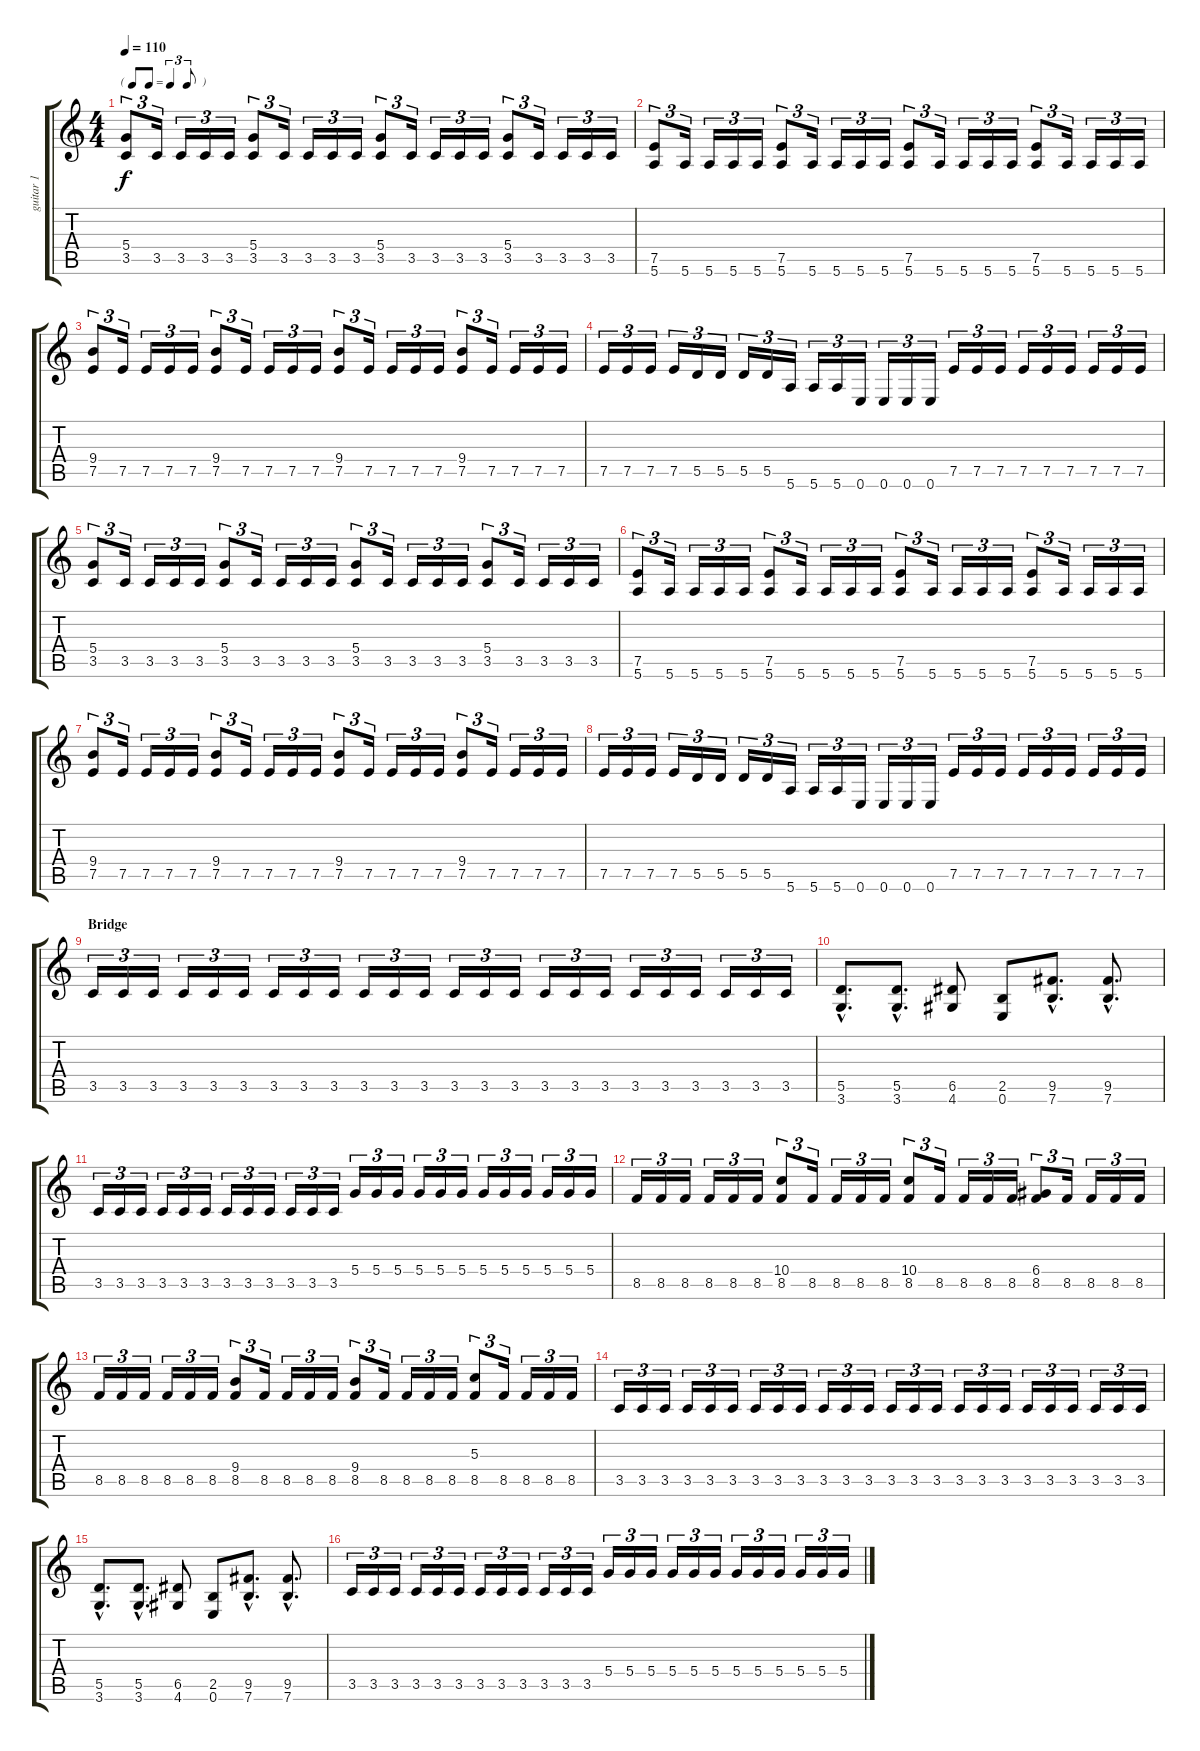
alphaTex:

\track ("guitar 1" "guitar 1") {instrument overdrivenguitar}
\staff {score tabs}
\tuning (E4 B3 G3 D3 A2 E2) {hide}
\ts (4 4)
\tf triplet8th
\tempo 110
\clef g2
\ks c
(5.4 3.5).8{tu (3 2) dy f} 3.5.16{tu (3 2)} 3.5.16{tu (3 2)} 3.5.16{tu (3 2)} 3.5.16{tu (3 2)} (5.4 3.5).8{tu (3 2)} 3.5.16{tu (3 2)} 3.5.16{tu (3 2)} 3.5.16{tu (3 2)} 3.5.16{tu (3 2)} (5.4 3.5).8{tu (3 2)} 3.5.16{tu (3 2)} 3.5.16{tu (3 2)} 3.5.16{tu (3 2)} 3.5.16{tu (3 2)} (5.4 3.5).8{tu (3 2)} 3.5.16{tu (3 2)} 3.5.16{tu (3 2)} 3.5.16{tu (3 2)} 3.5.16{tu (3 2)} |
(7.5 5.6).8{tu (3 2)} 5.6.16{tu (3 2)} 5.6.16{tu (3 2)} 5.6.16{tu (3 2)} 5.6.16{tu (3 2)} (7.5 5.6).8{tu (3 2)} 5.6.16{tu (3 2)} 5.6.16{tu (3 2)} 5.6.16{tu (3 2)} 5.6.16{tu (3 2)} (7.5 5.6).8{tu (3 2)} 5.6.16{tu (3 2)} 5.6.16{tu (3 2)} 5.6.16{tu (3 2)} 5.6.16{tu (3 2)} (7.5 5.6).8{tu (3 2)} 5.6.16{tu (3 2)} 5.6.16{tu (3 2)} 5.6.16{tu (3 2)} 5.6.16{tu (3 2)} |
(9.4 7.5).8{tu (3 2)} 7.5.16{tu (3 2)} 7.5.16{tu (3 2)} 7.5.16{tu (3 2)} 7.5.16{tu (3 2)} (9.4 7.5).8{tu (3 2)} 7.5.16{tu (3 2)} 7.5.16{tu (3 2)} 7.5.16{tu (3 2)} 7.5.16{tu (3 2)} (9.4 7.5).8{tu (3 2)} 7.5.16{tu (3 2)} 7.5.16{tu (3 2)} 7.5.16{tu (3 2)} 7.5.16{tu (3 2)} (9.4 7.5).8{tu (3 2)} 7.5.16{tu (3 2)} 7.5.16{tu (3 2)} 7.5.16{tu (3 2)} 7.5.16{tu (3 2)} |
7.5.16{tu (3 2)} 7.5.16{tu (3 2)} 7.5.16{tu (3 2)} 7.5.16{tu (3 2)} 5.5.16{tu (3 2)} 5.5.16{tu (3 2)} 5.5.16{tu (3 2)} 5.5.16{tu (3 2)} 5.6.16{tu (3 2)} 5.6.16{tu (3 2)} 5.6.16{tu (3 2)} 0.6.16{tu (3 2)} 0.6.16{tu (3 2)} 0.6.16{tu (3 2)} 0.6.16{tu (3 2)} 7.5.16{tu (3 2)} 7.5.16{tu (3 2)} 7.5.16{tu (3 2)} 7.5.16{tu (3 2)} 7.5.16{tu (3 2)} 7.5.16{tu (3 2)} 7.5.16{tu (3 2)} 7.5.16{tu (3 2)} 7.5.16{tu (3 2)} |
(5.4 3.5).8{tu (3 2)} 3.5.16{tu (3 2)} 3.5.16{tu (3 2)} 3.5.16{tu (3 2)} 3.5.16{tu (3 2)} (5.4 3.5).8{tu (3 2)} 3.5.16{tu (3 2)} 3.5.16{tu (3 2)} 3.5.16{tu (3 2)} 3.5.16{tu (3 2)} (5.4 3.5).8{tu (3 2)} 3.5.16{tu (3 2)} 3.5.16{tu (3 2)} 3.5.16{tu (3 2)} 3.5.16{tu (3 2)} (5.4 3.5).8{tu (3 2)} 3.5.16{tu (3 2)} 3.5.16{tu (3 2)} 3.5.16{tu (3 2)} 3.5.16{tu (3 2)} |
(7.5 5.6).8{tu (3 2)} 5.6.16{tu (3 2)} 5.6.16{tu (3 2)} 5.6.16{tu (3 2)} 5.6.16{tu (3 2)} (7.5 5.6).8{tu (3 2)} 5.6.16{tu (3 2)} 5.6.16{tu (3 2)} 5.6.16{tu (3 2)} 5.6.16{tu (3 2)} (7.5 5.6).8{tu (3 2)} 5.6.16{tu (3 2)} 5.6.16{tu (3 2)} 5.6.16{tu (3 2)} 5.6.16{tu (3 2)} (7.5 5.6).8{tu (3 2)} 5.6.16{tu (3 2)} 5.6.16{tu (3 2)} 5.6.16{tu (3 2)} 5.6.16{tu (3 2)} |
(9.4 7.5).8{tu (3 2)} 7.5.16{tu (3 2)} 7.5.16{tu (3 2)} 7.5.16{tu (3 2)} 7.5.16{tu (3 2)} (9.4 7.5).8{tu (3 2)} 7.5.16{tu (3 2)} 7.5.16{tu (3 2)} 7.5.16{tu (3 2)} 7.5.16{tu (3 2)} (9.4 7.5).8{tu (3 2)} 7.5.16{tu (3 2)} 7.5.16{tu (3 2)} 7.5.16{tu (3 2)} 7.5.16{tu (3 2)} (9.4 7.5).8{tu (3 2)} 7.5.16{tu (3 2)} 7.5.16{tu (3 2)} 7.5.16{tu (3 2)} 7.5.16{tu (3 2)} |
7.5.16{tu (3 2)} 7.5.16{tu (3 2)} 7.5.16{tu (3 2)} 7.5.16{tu (3 2)} 5.5.16{tu (3 2)} 5.5.16{tu (3 2)} 5.5.16{tu (3 2)} 5.5.16{tu (3 2)} 5.6.16{tu (3 2)} 5.6.16{tu (3 2)} 5.6.16{tu (3 2)} 0.6.16{tu (3 2)} 0.6.16{tu (3 2)} 0.6.16{tu (3 2)} 0.6.16{tu (3 2)} 7.5.16{tu (3 2)} 7.5.16{tu (3 2)} 7.5.16{tu (3 2)} 7.5.16{tu (3 2)} 7.5.16{tu (3 2)} 7.5.16{tu (3 2)} 7.5.16{tu (3 2)} 7.5.16{tu (3 2)} 7.5.16{tu (3 2)} |
\section ("" "Bridge")
3.5.16{tu (3 2)} 3.5.16{tu (3 2)} 3.5.16{tu (3 2)} 3.5.16{tu (3 2)} 3.5.16{tu (3 2)} 3.5.16{tu (3 2)} 3.5.16{tu (3 2)} 3.5.16{tu (3 2)} 3.5.16{tu (3 2)} 3.5.16{tu (3 2)} 3.5.16{tu (3 2)} 3.5.16{tu (3 2)} 3.5.16{tu (3 2)} 3.5.16{tu (3 2)} 3.5.16{tu (3 2)} 3.5.16{tu (3 2)} 3.5.16{tu (3 2)} 3.5.16{tu (3 2)} 3.5.16{tu (3 2)} 3.5.16{tu (3 2)} 3.5.16{tu (3 2)} 3.5.16{tu (3 2)} 3.5.16{tu (3 2)} 3.5.16{tu (3 2)} |
(5.5{hac} 3.6{hac}).8{d} (5.5{hac} 3.6{hac}).8{d} (6.5 4.6).8 (2.5 0.6).8 (9.5{hac} 7.6{hac}).8{d} (9.5{hac} 7.6{hac}).8{d} |
3.5.16{tu (3 2)} 3.5.16{tu (3 2)} 3.5.16{tu (3 2)} 3.5.16{tu (3 2)} 3.5.16{tu (3 2)} 3.5.16{tu (3 2)} 3.5.16{tu (3 2)} 3.5.16{tu (3 2)} 3.5.16{tu (3 2)} 3.5.16{tu (3 2)} 3.5.16{tu (3 2)} 3.5.16{tu (3 2)} 5.4.16{tu (3 2)} 5.4.16{tu (3 2)} 5.4.16{tu (3 2)} 5.4.16{tu (3 2)} 5.4.16{tu (3 2)} 5.4.16{tu (3 2)} 5.4.16{tu (3 2)} 5.4.16{tu (3 2)} 5.4.16{tu (3 2)} 5.4.16{tu (3 2)} 5.4.16{tu (3 2)} 5.4.16{tu (3 2)} |
8.5.16{tu (3 2)} 8.5.16{tu (3 2)} 8.5.16{tu (3 2)} 8.5.16{tu (3 2)} 8.5.16{tu (3 2)} 8.5.16{tu (3 2)} (10.4 8.5).8{tu (3 2)} 8.5.16{tu (3 2)} 8.5.16{tu (3 2)} 8.5.16{tu (3 2)} 8.5.16{tu (3 2)} (10.4 8.5).8{tu (3 2)} 8.5.16{tu (3 2)} 8.5.16{tu (3 2)} 8.5.16{tu (3 2)} 8.5.16{tu (3 2)} (6.4 8.5).8{tu (3 2)} 8.5.16{tu (3 2)} 8.5.16{tu (3 2)} 8.5.16{tu (3 2)} 8.5.16{tu (3 2)} |
8.5.16{tu (3 2)} 8.5.16{tu (3 2)} 8.5.16{tu (3 2)} 8.5.16{tu (3 2)} 8.5.16{tu (3 2)} 8.5.16{tu (3 2)} (9.4 8.5).8{tu (3 2)} 8.5.16{tu (3 2)} 8.5.16{tu (3 2)} 8.5.16{tu (3 2)} 8.5.16{tu (3 2)} (9.4 8.5).8{tu (3 2)} 8.5.16{tu (3 2)} 8.5.16{tu (3 2)} 8.5.16{tu (3 2)} 8.5.16{tu (3 2)} (5.3 8.5).8{tu (3 2)} 8.5.16{tu (3 2)} 8.5.16{tu (3 2)} 8.5.16{tu (3 2)} 8.5.16{tu (3 2)} |
3.5.16{tu (3 2)} 3.5.16{tu (3 2)} 3.5.16{tu (3 2)} 3.5.16{tu (3 2)} 3.5.16{tu (3 2)} 3.5.16{tu (3 2)} 3.5.16{tu (3 2)} 3.5.16{tu (3 2)} 3.5.16{tu (3 2)} 3.5.16{tu (3 2)} 3.5.16{tu (3 2)} 3.5.16{tu (3 2)} 3.5.16{tu (3 2)} 3.5.16{tu (3 2)} 3.5.16{tu (3 2)} 3.5.16{tu (3 2)} 3.5.16{tu (3 2)} 3.5.16{tu (3 2)} 3.5.16{tu (3 2)} 3.5.16{tu (3 2)} 3.5.16{tu (3 2)} 3.5.16{tu (3 2)} 3.5.16{tu (3 2)} 3.5.16{tu (3 2)} |
(5.5{hac} 3.6{hac}).8{d} (5.5{hac} 3.6{hac}).8{d} (6.5 4.6).8 (2.5 0.6).8 (9.5{hac} 7.6{hac}).8{d} (9.5{hac} 7.6{hac}).8{d} |
3.5.16{tu (3 2)} 3.5.16{tu (3 2)} 3.5.16{tu (3 2)} 3.5.16{tu (3 2)} 3.5.16{tu (3 2)} 3.5.16{tu (3 2)} 3.5.16{tu (3 2)} 3.5.16{tu (3 2)} 3.5.16{tu (3 2)} 3.5.16{tu (3 2)} 3.5.16{tu (3 2)} 3.5.16{tu (3 2)} 5.4.16{tu (3 2)} 5.4.16{tu (3 2)} 5.4.16{tu (3 2)} 5.4.16{tu (3 2)} 5.4.16{tu (3 2)} 5.4.16{tu (3 2)} 5.4.16{tu (3 2)} 5.4.16{tu (3 2)} 5.4.16{tu (3 2)} 5.4.16{tu (3 2)} 5.4.16{tu (3 2)} 5.4.16{tu (3 2)}
